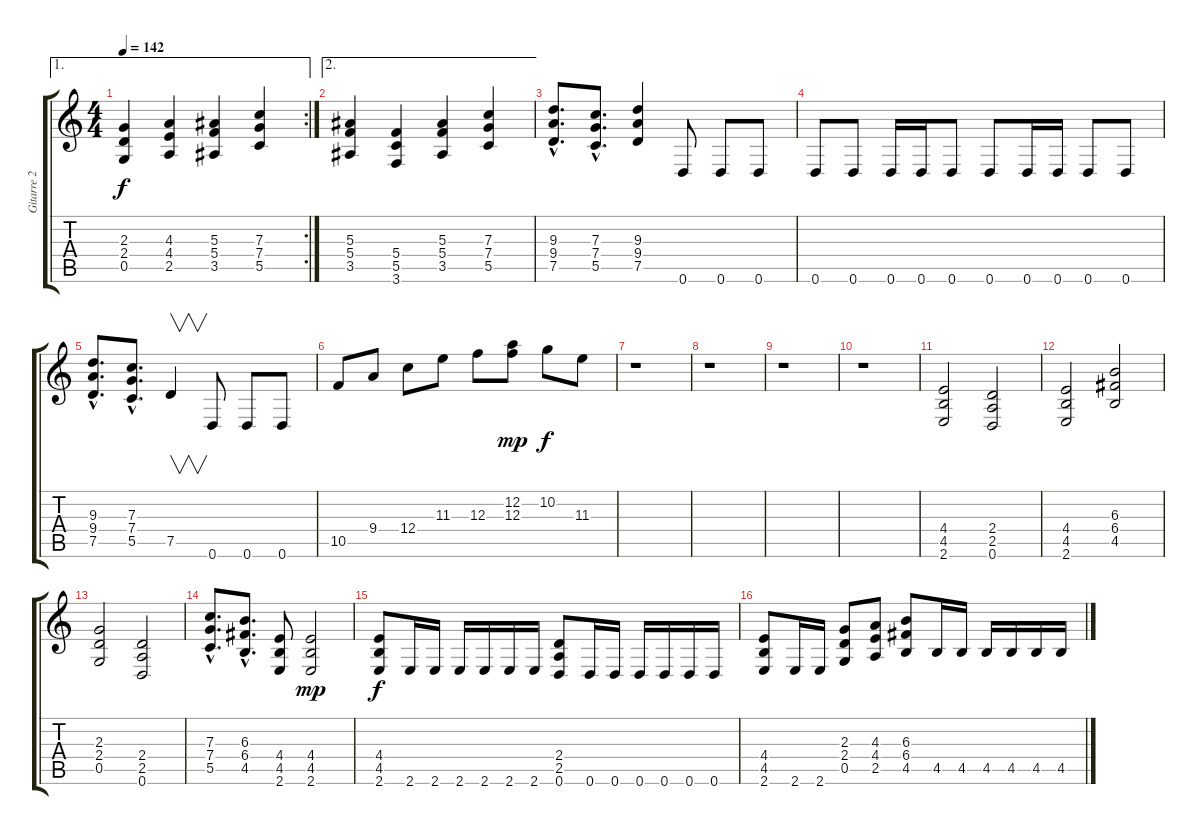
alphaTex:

\track ("Gitarre 2" "Gitarre 2") {instrument distortionguitar}
\staff {score tabs}
\tuning (D4 A3 F3 C3 G2 D2) {hide}
\ae 1
\rc 2
\ts (4 4)
\tempo 142
\clef g2
\ks c
(2.3 2.4 0.5).4{dy f} (4.3 4.4 2.5).4 (5.3 5.4 3.5).4 (7.3 7.4 5.5).4 |
\ae 2
(5.3 5.4 3.5).4 (5.4 5.5 3.6).4 (5.3 5.4 3.5).4 (7.3 7.4 5.5).4 |
(9.3{hac} 9.4{hac} 7.5{hac}).8{d} (7.3{hac} 7.4{hac} 5.5{hac}).8{d} (9.3 9.4 7.5).4 0.6.8 0.6.8 0.6.8 |
0.6.8 0.6.8 0.6.16 0.6.16 0.6.8 0.6.8 0.6.16 0.6.16 0.6.8 0.6.8 |
(9.3{hac} 9.4{hac} 7.5{hac}).8{d} (7.3{hac} 7.4{hac} 5.5{hac}).8{d} 7.5.4{v} 0.6.8 0.6.8 0.6.8 |
10.5.8 9.4.8 12.4.8 11.3.8 12.3.8 (12.2 12.3).8{dy mp} 10.2.8{dy f} 11.3.8 |
r.1 |
r.1 |
r.1 |
r.1 |
(4.4 4.5 2.6).2 (2.4 2.5 0.6).2 |
(4.4 4.5 2.6).2 (6.3 6.4 4.5).2 |
(2.3 2.4 0.5).2 (2.4 2.5 0.6).2 |
(7.3{hac} 7.4{hac} 5.5{hac}).8{d} (6.3{hac} 6.4{hac} 4.5{hac}).8{d} (4.4 4.5 2.6).8 (4.4 4.5 2.6).2{dy mp} |
(4.4 4.5 2.6).8{dy f} 2.6.16 2.6.16 2.6.16 2.6.16 2.6.16 2.6.16 (2.4 2.5 0.6).8 0.6.16 0.6.16 0.6.16 0.6.16 0.6.16 0.6.16 |
(4.4 4.5 2.6).8 2.6.16 2.6.16 (2.3 2.4 0.5).8 (4.3 4.4 2.5).8 (6.3 6.4 4.5).8 4.5.16 4.5.16 4.5.16 4.5.16 4.5.16 4.5.16
